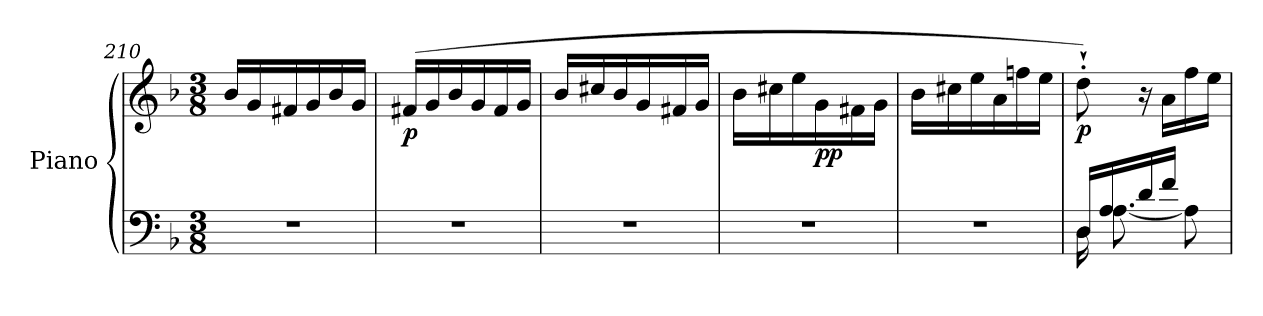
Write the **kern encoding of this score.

**kern	**kern	**dynam
*part1	*part1	*part1
*staff2	*staff1	*staff1/2
*I"Piano	*	*
*I'Pno	*	*
*clefF4	*clefG2	*
*k[b-]	*k[b-]	*
*M3/8	*M3/8	*
=210	=210	=210
4.r	16b-/LL	.
.	16g/	.
.	16f#X/	.
.	16g/	.
.	16b-/	.
.	16g/JJ	.
=211	=211	=211
!	!	!LO:DY:b
4.r	(16f#X/LL	p
.	16g/	.
.	16b-/	.
.	16g/	.
.	16f#/	.
.	16g/JJ	.
!!LO:LB:g=z
=212	=212	=212
!	!	!LO:DY:b
4.r	16b-/LL	other-dynamics
.	16cc#X/	.
.	16b-/	.
.	16g/	.
.	16f#X/	.
.	16g/JJ	.
=213	=213	=213
4.r	16b-\LL	.
.	16cc#X\	.
.	16ee\	.
!	!	!LO:DY:b
.	16g\	pp
.	16f#X\	.
.	16g\JJ	.
=214	=214	=214
4.r	16b-\LL	.
.	16cc#X\	.
.	16ee\	.
.	16a\	.
.	16ffn\	.
.	16ee\JJ	.
=215	=215	=215
*^	*	*
!	!	!	!LO:DY:b
16D/LL	16D\	8dd`'\)	p
16A/	[8.A\	.	.
16d/	.	16r	.
16f/JJ	.	16a\LL	.
8ryy	8A\]	16ff\	.
.	.	16ee\JJ	.
*v	*v	*	*
=	=	=
*-	*-	*-
